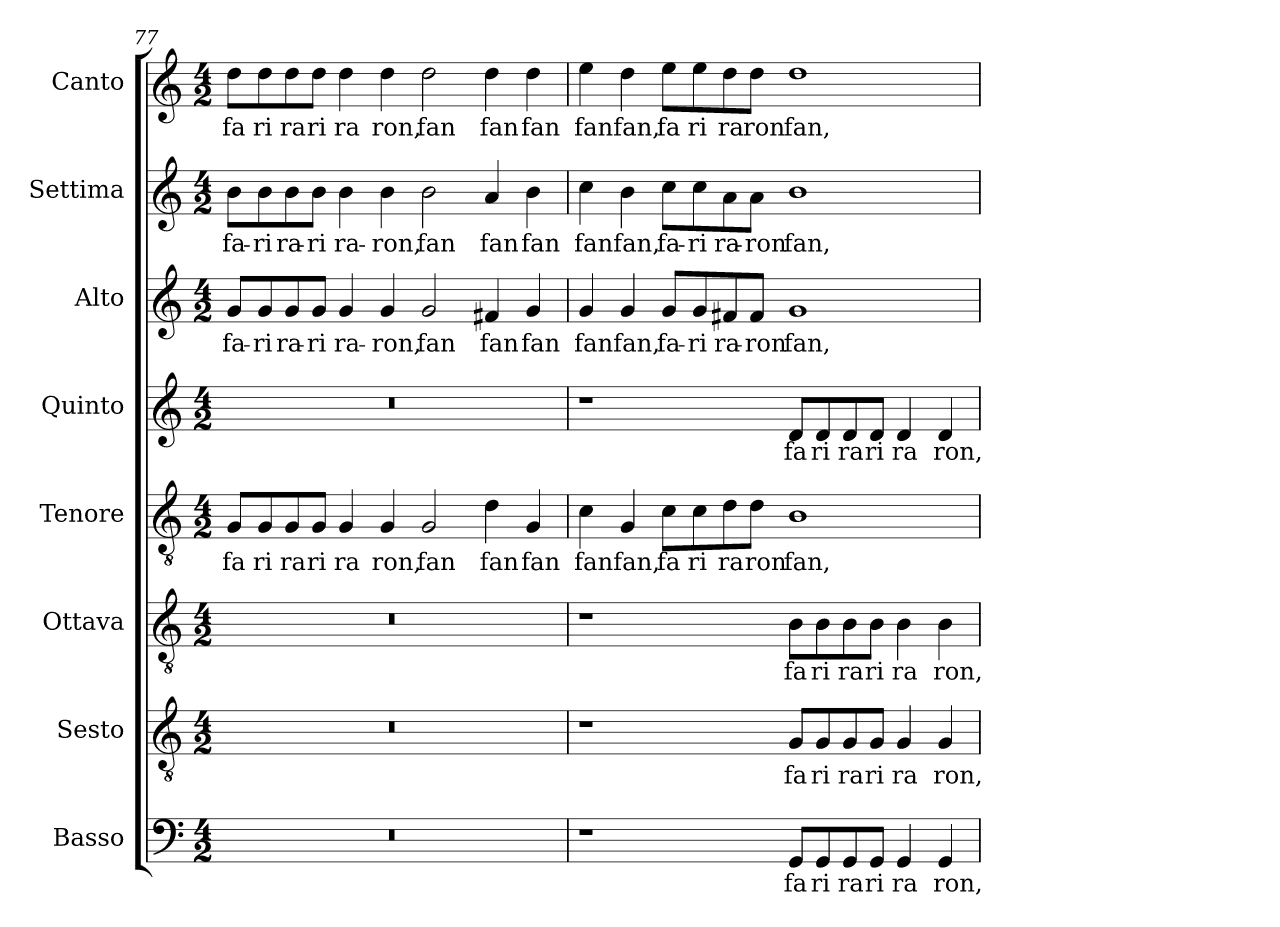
**kern	**text	**kern	**text	**kern	**text	**kern	**text	**kern	**text	**kern	**text	**kern	**text	**kern	**text
*part8	*part8	*part7	*part7	*part6	*part6	*part5	*part5	*part4	*part4	*part3	*part3	*part2	*part2	*part1	*part1
*staff8	*staff8	*staff7	*staff7	*staff6	*staff6	*staff5	*staff5	*staff4	*staff4	*staff3	*staff3	*staff2	*staff2	*staff1	*staff1
*I"Basso	*	*I"Sesto	*	*I"Ottava	*	*I"Tenore	*	*I"Quinto	*	*I"Alto	*	*I"Settima	*	*I"Canto	*
*I'Basso	*	*I'Sesto	*	*I'Ottava	*	*I'Tenore	*	*I'Quinto	*	*I'Alto	*	*I'Settima	*	*I'Canto	*
*clefF4	*	*clefGv2	*	*clefGv2	*	*clefGv2	*	*clefG2	*	*clefG2	*	*clefG2	*	*clefG2	*
*M4/2	*	*M4/2	*	*M4/2	*	*M4/2	*	*M4/2	*	*M4/2	*	*M4/2	*	*M4/2	*
=77	=77	=77	=77	=77	=77	=77	=77	=77	=77	=77	=77	=77	=77	=77	=77
!	!	!	!	!	!	!	!LO:LY:b:cj	!	!	!	!LO:LY:b:cj	!	!LO:LY:b:cj	!	!LO:LY:b:cj
0r	.	0r	.	0r	.	8G/L	fa	0r	.	8g/L	fa-	8b\L	fa-	8dd\L	fa
!	!	!	!	!	!	!	!LO:LY:b:cj	!	!	!	!LO:LY:b:cj	!	!LO:LY:b:cj	!	!LO:LY:b:cj
.	.	.	.	.	.	8G/	ri	.	.	8g/	-ri	8b\	-ri	8dd\	ri
!	!	!	!	!	!	!	!LO:LY:b:cj	!	!	!	!LO:LY:b:cj	!	!LO:LY:b:cj	!	!LO:LY:b:cj
.	.	.	.	.	.	8G/	ra	.	.	8g/	ra-	8b\	ra-	8dd\	ra
!	!	!	!	!	!	!	!LO:LY:b:cj	!	!	!	!LO:LY:b:cj	!	!LO:LY:b:cj	!	!LO:LY:b:cj
.	.	.	.	.	.	8G/J	ri	.	.	8g/J	-ri	8b\J	-ri	8dd\J	ri
!	!	!	!	!	!	!	!LO:LY:b:cj	!	!	!	!LO:LY:b:cj	!	!LO:LY:b:cj	!	!LO:LY:b:cj
.	.	.	.	.	.	4G/	ra	.	.	4g/	ra-	4b\	ra-	4dd\	ra
!	!	!	!	!	!	!	!LO:LY:b:cj	!	!	!	!LO:LY:b:cj	!	!LO:LY:b:cj	!	!LO:LY:b:cj
.	.	.	.	.	.	4G/	ron,	.	.	4g/	-ron,	4b\	-ron,	4dd\	ron,
!	!	!	!	!	!	!	!LO:LY:b:cj	!	!	!	!LO:LY:b:cj	!	!LO:LY:b:cj	!	!LO:LY:b:cj
.	.	.	.	.	.	2G/	fan	.	.	2g/	fan	2b\	fan	2dd\	fan
!	!	!	!	!	!	!	!LO:LY:b:cj	!	!	!	!LO:LY:b:cj	!	!LO:LY:b:cj	!	!LO:LY:b:cj
.	.	.	.	.	.	4d\	fan	.	.	4f#X/	fan	4a/	fan	4dd\	fan
!	!	!	!	!	!	!	!LO:LY:b:cj	!	!	!	!LO:LY:b:cj	!	!LO:LY:b:cj	!	!LO:LY:b:cj
.	.	.	.	.	.	4G/	fan	.	.	4g/	fan	4b\	fan	4dd\	fan
=78	=78	=78	=78	=78	=78	=78	=78	=78	=78	=78	=78	=78	=78	=78	=78
!	!	!	!	!	!	!	!LO:LY:b:cj	!	!	!	!LO:LY:b:cj	!	!LO:LY:b:cj	!	!LO:LY:b:cj
1r	.	1r	.	1r	.	4c\	fan	1r	.	4g/	fan	4cc\	fan	4ee\	fan
!	!	!	!	!	!	!	!LO:LY:b:cj	!	!	!	!LO:LY:b:cj	!	!LO:LY:b:cj	!	!LO:LY:b:cj
.	.	.	.	.	.	4G/	fan,	.	.	4g/	fan,	4b\	fan,	4dd\	fan,
!	!	!	!	!	!	!	!LO:LY:b:cj	!	!	!	!LO:LY:b:cj	!	!LO:LY:b:cj	!	!LO:LY:b:cj
.	.	.	.	.	.	8c\L	fa	.	.	8g/L	fa-	8cc\L	fa-	8ee\L	fa
!	!	!	!	!	!	!	!LO:LY:b:cj	!	!	!	!LO:LY:b:cj	!	!LO:LY:b:cj	!	!LO:LY:b:cj
.	.	.	.	.	.	8c\	ri	.	.	8g/	-ri	8cc\	-ri	8ee\	ri
!	!	!	!	!	!	!	!LO:LY:b:cj	!	!	!	!LO:LY:b:cj	!	!LO:LY:b:cj	!	!LO:LY:b:cj
.	.	.	.	.	.	8d\	ra	.	.	8f#X/	ra-	8a\	ra-	8dd\	ra
!	!	!	!	!	!	!	!LO:LY:b:cj	!	!	!	!LO:LY:b:cj	!	!LO:LY:b:cj	!	!LO:LY:b:cj
.	.	.	.	.	.	8d\J	ron	.	.	8f#/J	-ron	8a\J	-ron	8dd\J	ron
!	!LO:LY:b:cj	!	!LO:LY:b:cj	!	!LO:LY:b:cj	!	!LO:LY:b:cj	!	!LO:LY:b:cj	!	!LO:LY:b:cj	!	!LO:LY:b:cj	!	!LO:LY:b:cj
8GG/L	fa	8G/L	fa	8B\L	fa	1B	fan,	8d/L	fa	1g	fan,	1b	fan,	1dd	fan,
!	!LO:LY:b:cj	!	!LO:LY:b:cj	!	!LO:LY:b:cj	!	!	!	!LO:LY:b:cj	!	!	!	!	!	!
8GG/	ri	8G/	ri	8B\	ri	.	.	8d/	ri	.	.	.	.	.	.
!	!LO:LY:b:cj	!	!LO:LY:b:cj	!	!LO:LY:b:cj	!	!	!	!LO:LY:b:cj	!	!	!	!	!	!
8GG/	ra	8G/	ra	8B\	ra	.	.	8d/	ra	.	.	.	.	.	.
!	!LO:LY:b:cj	!	!LO:LY:b:cj	!	!LO:LY:b:cj	!	!	!	!LO:LY:b:cj	!	!	!	!	!	!
8GG/J	ri	8G/J	ri	8B\J	ri	.	.	8d/J	ri	.	.	.	.	.	.
!	!LO:LY:b:cj	!	!LO:LY:b:cj	!	!LO:LY:b:cj	!	!	!	!LO:LY:b:cj	!	!	!	!	!	!
4GG/	ra	4G/	ra	4B\	ra	.	.	4d/	ra	.	.	.	.	.	.
!	!LO:LY:b:cj	!	!LO:LY:b:cj	!	!LO:LY:b:cj	!	!	!	!LO:LY:b:cj	!	!	!	!	!	!
4GG/	ron,	4G/	ron,	4B\	ron,	.	.	4d/	ron,	.	.	.	.	.	.
=	=	=	=	=	=	=	=	=	=	=	=	=	=	=	=
*-	*-	*-	*-	*-	*-	*-	*-	*-	*-	*-	*-	*-	*-	*-	*-
